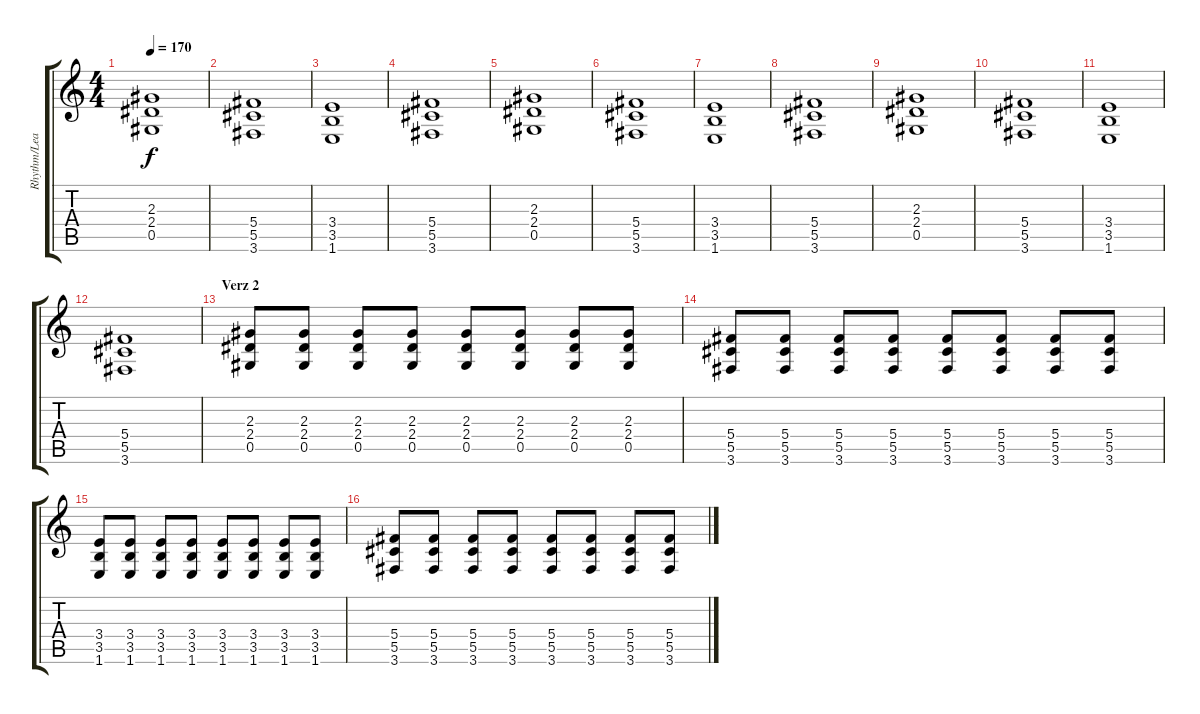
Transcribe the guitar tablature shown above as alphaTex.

\track ("Rhythm/Lead Guitar - Badi Boy" "Rhythm/Lea") {instrument overdrivenguitar}
\staff {score tabs}
\tuning (Eb4 Bb3 Gb3 Db3 Ab2 Eb2) {hide}
\ts (4 4)
\tempo 170
\clef g2
\ks c
(2.3 2.4 0.5).1{dy f} |
(5.4 5.5 3.6).1 |
(3.4 3.5 1.6).1 |
(5.4 5.5 3.6).1 |
(2.3 2.4 0.5).1 |
(5.4 5.5 3.6).1 |
(3.4 3.5 1.6).1 |
(5.4 5.5 3.6).1 |
(2.3 2.4 0.5).1 |
(5.4 5.5 3.6).1 |
(3.4 3.5 1.6).1 |
(5.4 5.5 3.6).1 |
\section ("" "Verz 2")
(2.3 2.4 0.5).8 (2.3 2.4 0.5).8 (2.3 2.4 0.5).8 (2.3 2.4 0.5).8 (2.3 2.4 0.5).8 (2.3 2.4 0.5).8 (2.3 2.4 0.5).8 (2.3 2.4 0.5).8 |
(5.4 5.5 3.6).8 (5.4 5.5 3.6).8 (5.4 5.5 3.6).8 (5.4 5.5 3.6).8 (5.4 5.5 3.6).8 (5.4 5.5 3.6).8 (5.4 5.5 3.6).8 (5.4 5.5 3.6).8 |
(3.4 3.5 1.6).8 (3.4 3.5 1.6).8 (3.4 3.5 1.6).8 (3.4 3.5 1.6).8 (3.4 3.5 1.6).8 (3.4 3.5 1.6).8 (3.4 3.5 1.6).8 (3.4 3.5 1.6).8 |
(5.4 5.5 3.6).8 (5.4 5.5 3.6).8 (5.4 5.5 3.6).8 (5.4 5.5 3.6).8 (5.4 5.5 3.6).8 (5.4 5.5 3.6).8 (5.4 5.5 3.6).8 (5.4 5.5 3.6).8
